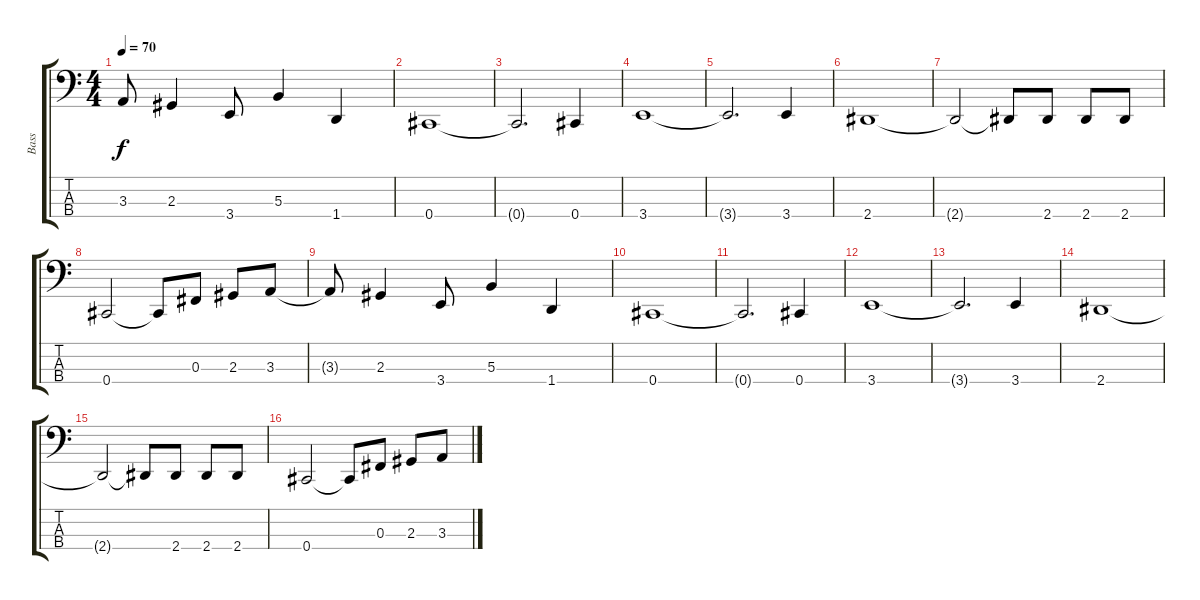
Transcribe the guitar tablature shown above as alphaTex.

\track ("Bass" "Bass") {instrument electricbasspick}
\staff {score tabs}
\tuning (E2 B1 Gb1 Db1) {hide}
\ts (4 4)
\tempo 70
\clef f4
\ks c
3.3{t}.8{dy f} 2.3.4 3.4.8 5.3.4 1.4.4 |
0.4.1 |
0.4{t}.2{d} 0.4.4 |
3.4.1 |
3.4{t}.2{d} 3.4.4 |
2.4.1 |
2.4{t}.2 2.4{t}.8 2.4.8 2.4.8 2.4.8 |
0.4.2 0.4{t}.8 0.3.8 2.3.8 3.3.8 |
3.3{t}.8 2.3.4 3.4.8 5.3.4 1.4.4 |
0.4.1 |
0.4{t}.2{d} 0.4.4 |
3.4.1 |
3.4{t}.2{d} 3.4.4 |
2.4.1 |
2.4{t}.2 2.4{t}.8 2.4.8 2.4.8 2.4.8 |
0.4.2 0.4{t}.8 0.3.8 2.3.8 3.3.8
